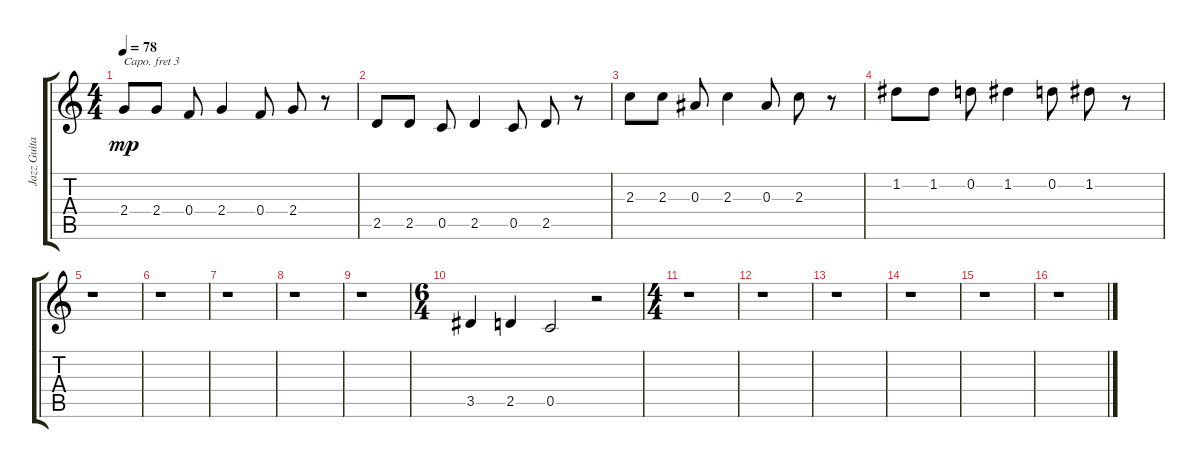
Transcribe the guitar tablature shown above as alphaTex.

\track ("Jazz Guitar" "Jazz Guita") {instrument electricguitarjazz}
\staff {score tabs}
\capo 3
\tuning (E4 B3 G3 D3 A2 E2) {hide}
\ts (4 4)
\tempo 78
\clef g2
\ks c
2.4.8{dy mp} 2.4.8 0.4.8 2.4.4 0.4.8 2.4.8 r.8 |
2.5.8 2.5.8 0.5.8 2.5.4 0.5.8 2.5.8 r.8 |
2.3.8 2.3.8 0.3.8 2.3.4 0.3.8 2.3.8 r.8 |
1.2.8 1.2.8 0.2.8 1.2.4 0.2.8 1.2.8 r.8 |
r.1 |
r.1 |
r.1 |
r.1 |
r.1 |
\ts (6 4)
3.5.4 2.5.4 0.5.2 r.2 |
\ts (4 4)
r.1 |
r.1 |
r.1 |
r.1 |
r.1 |
r.1
